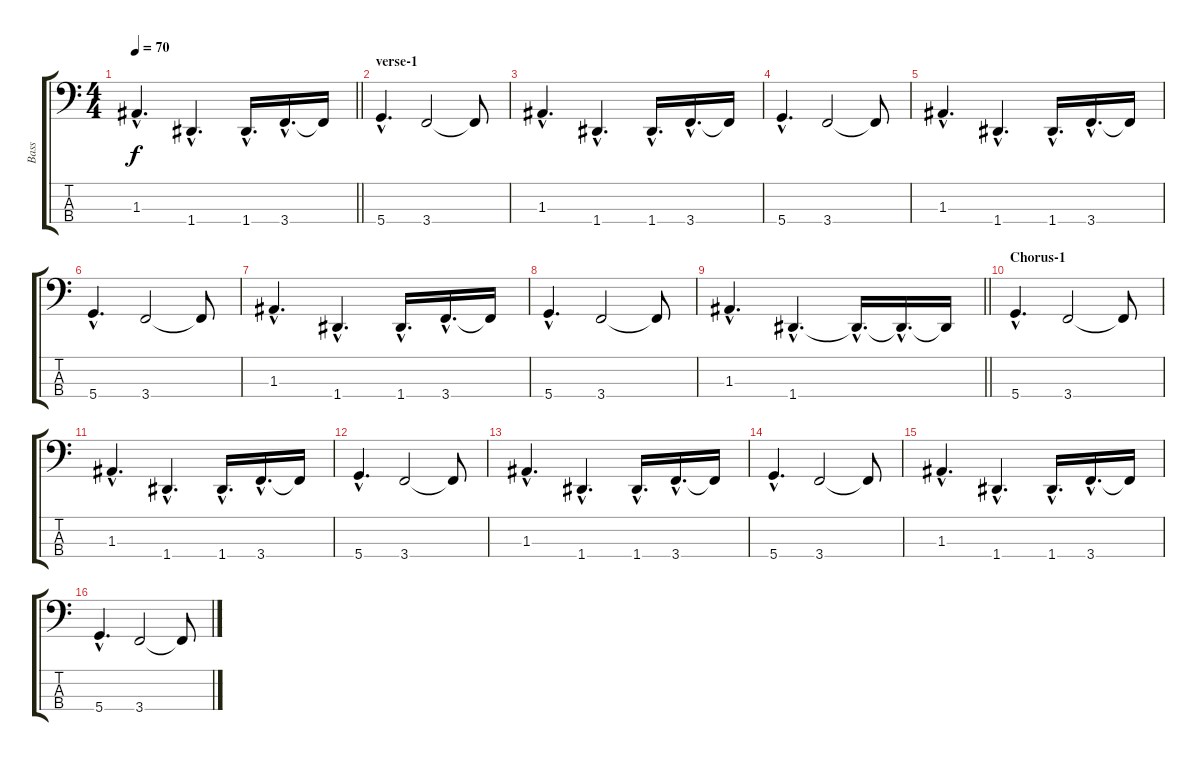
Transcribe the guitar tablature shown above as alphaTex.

\track ("Bass" "Bass") {instrument electricbassfinger}
\staff {score tabs}
\tuning (G2 D2 A1 D1) {hide}
\ts (4 4)
\tempo 70
\clef f4
\barLineRight lightlight
\ks c
1.3{hac}.4{d dy f} 1.4{hac}.4{d} 1.4{hac}.16{d} 3.4{hac}.16{d} 3.4{t}.16 |
\section ("" "verse-1")
5.4{hac}.4{d} 3.4.2 3.4{t}.8 |
1.3{hac}.4{d} 1.4{hac}.4{d} 1.4{hac}.16{d} 3.4{hac}.16{d} 3.4{t}.16 |
5.4{hac}.4{d} 3.4.2 3.4{t}.8 |
1.3{hac}.4{d} 1.4{hac}.4{d} 1.4{hac}.16{d} 3.4{hac}.16{d} 3.4{t}.16 |
5.4{hac}.4{d} 3.4.2 3.4{t}.8 |
1.3{hac}.4{d} 1.4{hac}.4{d} 1.4{hac}.16{d} 3.4{hac}.16{d} 3.4{t}.16 |
5.4{hac}.4{d} 3.4.2 3.4{t}.8 |
\barLineRight lightlight
1.3{hac}.4{d} 1.4{hac}.4{d} 1.4{hac t}.16{d} 1.4{hac t}.16{d} 1.4{t}.16 |
\section ("" "Chorus-1")
5.4{hac}.4{d} 3.4.2 3.4{t}.8 |
1.3{hac}.4{d} 1.4{hac}.4{d} 1.4{hac}.16{d} 3.4{hac}.16{d} 3.4{t}.16 |
5.4{hac}.4{d} 3.4.2 3.4{t}.8 |
1.3{hac}.4{d} 1.4{hac}.4{d} 1.4{hac}.16{d} 3.4{hac}.16{d} 3.4{t}.16 |
5.4{hac}.4{d} 3.4.2 3.4{t}.8 |
1.3{hac}.4{d} 1.4{hac}.4{d} 1.4{hac}.16{d} 3.4{hac}.16{d} 3.4{t}.16 |
5.4{hac}.4{d} 3.4.2 3.4{t}.8
